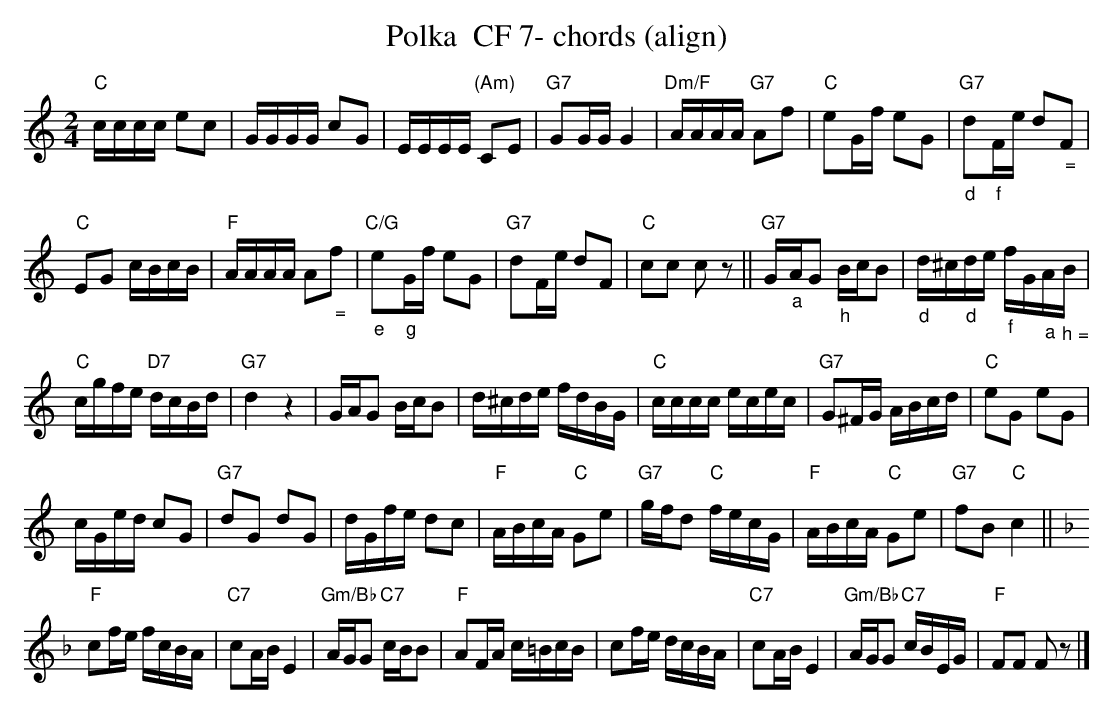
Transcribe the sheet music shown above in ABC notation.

X:1
T:Polka  CF 7- chords (align)
M:2/4
L:1/16
K:Cmaj%%MIDI gchordon
"C"cccc e2c2 | GGGG c2G2 | EEEE "(Am)"C2E2 | "G7"G2GGG4 | "Dm/F"AAAA "G7"A2f2 | "C"e2Gf e2G2 | \
"G7""_d"d2"_f"Fe d2"_ ="F2 |
"C"E2G2 cBcB | "F"AAAA A2"_ ="f2 | "C/G""_e"e2"_g"Gf e2G2 | "G7"d2Fe d2F2 | "C"c2c2 c2z2 || \
"G7"G"_a"AG2 "_h"BcB2 | "_d"d^c"_d"de "_f"fG"_a"A"_ h ="B |
"C"cgfe "D7"dcBd | "G7"d4z4 | GAG2 BcB2 | \
d^cde fdBG | "C"cccc ecec | "G7"G2^FG ABcd | "C"e2G2 e2G2 |
cGed c2G2 | "G7"d2G2 d2G2 | dGfe d2c2 | "F"ABcA "C"G2e2 | "G7"gfd2 "C"fecG | \
"F"ABcA "C"G2e2 | "G7"f2B2 "C"c4 || [K:Fmaj]
"F"c2fe fcBA | "C7"c2AB E4 | "Gm/Bb"AGG2 "C7"cBB2 | \
"F"A2FA c=BcB | c2fe dcBA | "C7"c2ABE4 | "Gm/Bb"AGG2 "C7"cBEG | "F"F2F2 F2z2 |]
